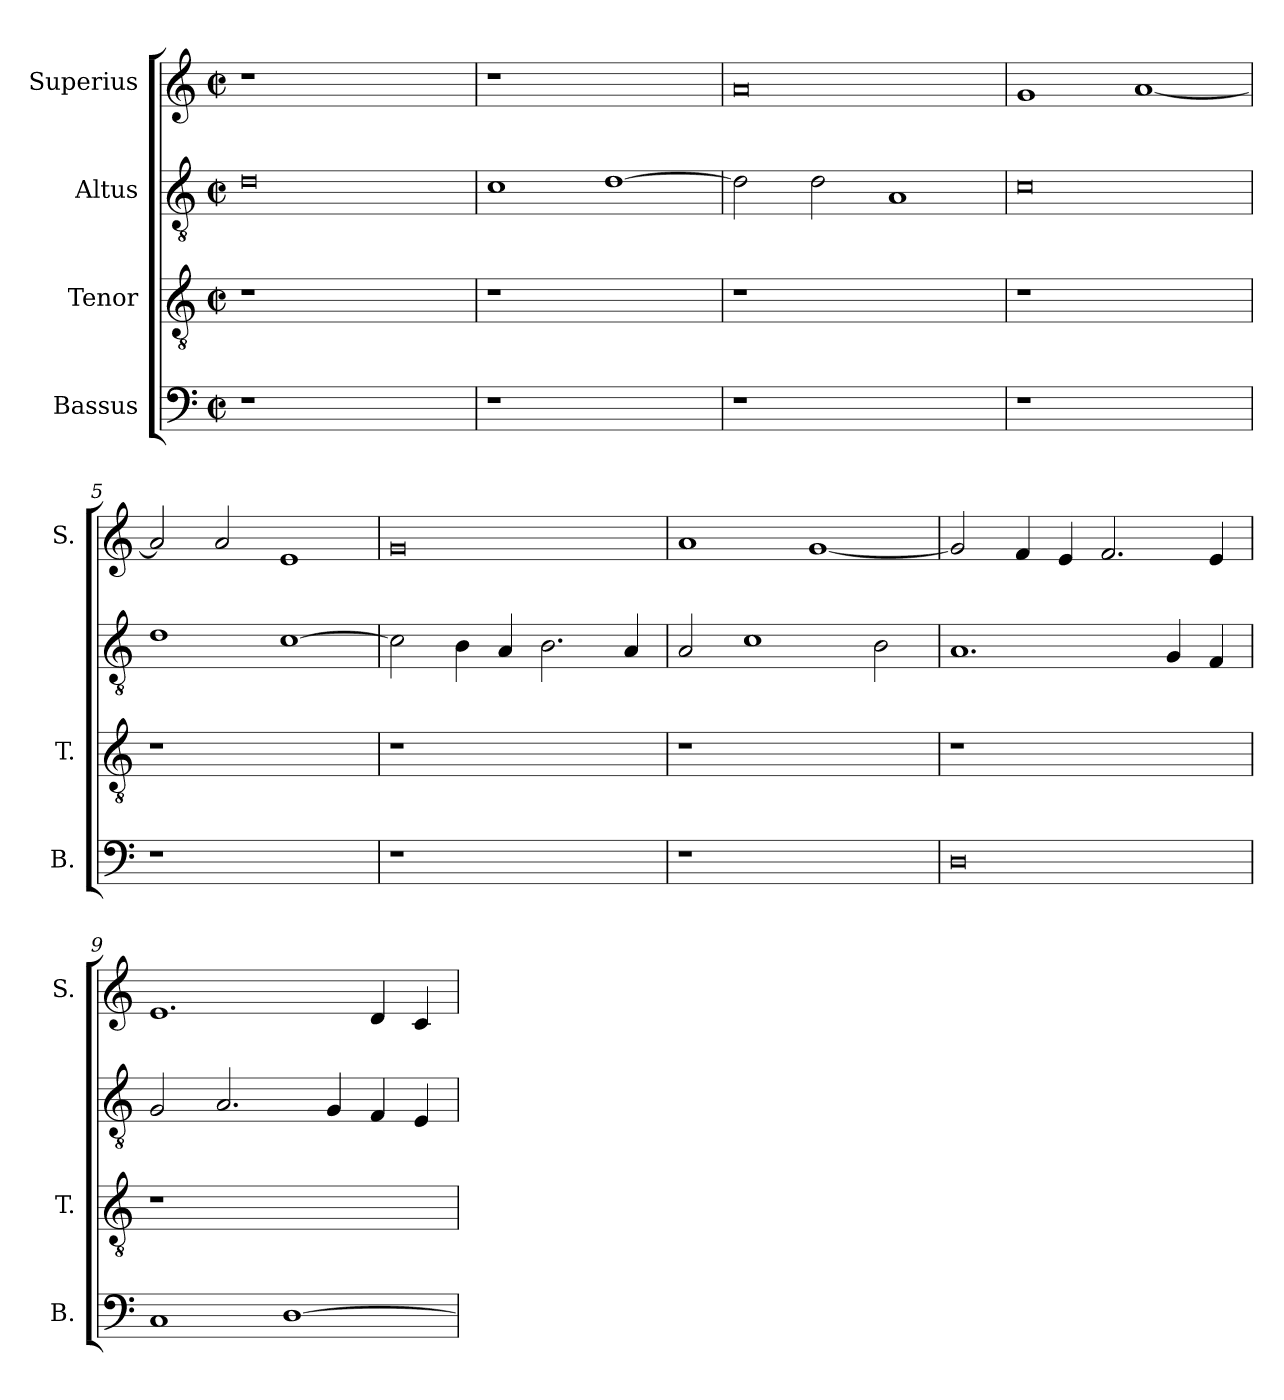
**kern	**kern	**kern	**kern
*part4	*part3	*part2	*part1
*staff4	*staff3	*staff2	*staff1
*I"Bassus	*I"Tenor	*I"Altus	*I"Superius
*I'B.	*I'T.	*	*I'S.
!!LO:PB:g=z
*clefF4	*clefGv2	*clefGv2	*clefG2
*	*ITrd7c12	*ITrd7c12	*
*k[]	*k[]	*k[]	*k[]
*C:	*C:	*C:	*C:
*M2/2	*M2/2	*M2/2	*M2/2
*met(c|)	*met(c|)	*met(c|)	*met(c|)
=1	=1	=1	=1
!LO:N:vis=1	!LO:N:vis=1	!	!LO:N:vis=1
1r	1r	0Di	1r
1ryy	1ryy	.	1ryy
=2	=2	=2	=2
!LO:N:vis=1	!LO:N:vis=1	!	!LO:N:vis=1
1r	1r	1Ci	1r
1ryy	1ryy	[>1Di	1ryy
=3	=3	=3	=3
!LO:N:vis=1	!LO:N:vis=1	!	!
1r	1r	2Di\]	0ai
.	.	2Di\	.
1ryy	1ryy	1AAi	.
=4	=4	=4	=4
!LO:N:vis=1	!LO:N:vis=1	!	!
1r	1r	0Ci	1gi
1ryy	1ryy	.	[<1ai
=5	=5	=5	=5
!LO:N:vis=1	!LO:N:vis=1	!	!
1r	1r	1Di	2ai/]
.	.	.	2ai/
1ryy	1ryy	[>1Ci	1ei
=6	=6	=6	=6
!LO:N:vis=1	!LO:N:vis=1	!	!
1r	1r	2Ci\]	0gi
.	.	4BBi\	.
.	.	4AAi/	.
1ryy	1ryy	2.BBi\	.
.	.	4AAi/	.
!!LO:LB:g=z
=7	=7	=7	=7
!LO:N:vis=1	!LO:N:vis=1	!	!
1r	1r	2AAi/	1ai
.	.	1Ci	.
1ryy	1ryy	.	[<1gi
.	.	2BBi\	.
=8	=8	=8	=8
!	!LO:N:vis=1	!	!
0Di	1r	1.AAi	2gi/]
.	.	.	4fi/
.	.	.	4ei/
.	1ryy	.	2.fi/
.	.	4GGi/	.
.	.	4FFi/	4ei/
=9	=9	=9	=9
!	!LO:N:vis=1	!	!
1Ci	1r	2GGi/	1.ei
.	.	2.AAi/	.
[>1Di	1ryy	.	.
.	.	4GGi/	.
.	.	4FFi/	4di/
.	.	4EEi/	4ci/
=	=	=	=
*-	*-	*-	*-
